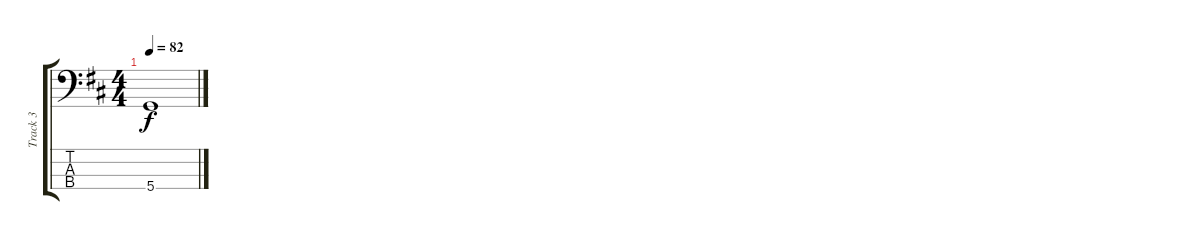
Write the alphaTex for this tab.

\track ("Track 3" "Track 3") {instrument electricbasspick}
\staff {score tabs}
\tuning (F2 C2 G1 D1) {hide}
\ts (4 4)
\tempo 82
\clef f4
\ks bminor
5.4{t}.1{dy f}
